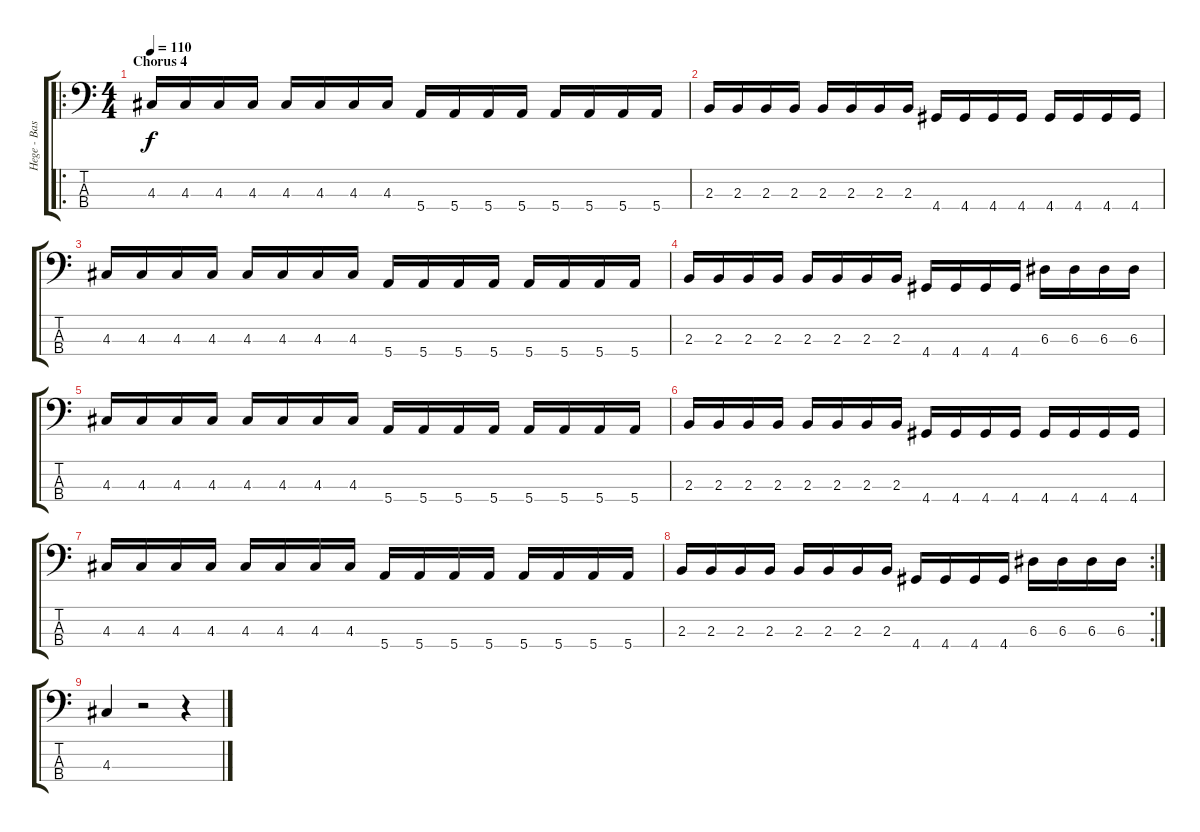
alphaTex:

\track ("Hege - Bass" "Hege - Bas") {instrument electricbassfinger}
\staff {score tabs}
\tuning (G2 D2 A1 E1) {hide}
\ro
\ts (4 4)
\section ("" "Chorus 4")
\tempo 110
\clef f4
\ks c
4.3.16{dy f} 4.3.16 4.3.16 4.3.16 4.3.16 4.3.16 4.3.16 4.3.16 5.4.16 5.4.16 5.4.16 5.4.16 5.4.16 5.4.16 5.4.16 5.4.16 |
2.3.16 2.3.16 2.3.16 2.3.16 2.3.16 2.3.16 2.3.16 2.3.16 4.4.16 4.4.16 4.4.16 4.4.16 4.4.16 4.4.16 4.4.16 4.4.16 |
4.3.16 4.3.16 4.3.16 4.3.16 4.3.16 4.3.16 4.3.16 4.3.16 5.4.16 5.4.16 5.4.16 5.4.16 5.4.16 5.4.16 5.4.16 5.4.16 |
2.3.16 2.3.16 2.3.16 2.3.16 2.3.16 2.3.16 2.3.16 2.3.16 4.4.16 4.4.16 4.4.16 4.4.16 6.3.16 6.3.16 6.3.16 6.3.16 |
4.3.16 4.3.16 4.3.16 4.3.16 4.3.16 4.3.16 4.3.16 4.3.16 5.4.16 5.4.16 5.4.16 5.4.16 5.4.16 5.4.16 5.4.16 5.4.16 |
2.3.16 2.3.16 2.3.16 2.3.16 2.3.16 2.3.16 2.3.16 2.3.16 4.4.16 4.4.16 4.4.16 4.4.16 4.4.16 4.4.16 4.4.16 4.4.16 |
4.3.16 4.3.16 4.3.16 4.3.16 4.3.16 4.3.16 4.3.16 4.3.16 5.4.16 5.4.16 5.4.16 5.4.16 5.4.16 5.4.16 5.4.16 5.4.16 |
\rc 2
2.3.16 2.3.16 2.3.16 2.3.16 2.3.16 2.3.16 2.3.16 2.3.16 4.4.16 4.4.16 4.4.16 4.4.16 6.3.16 6.3.16 6.3.16 6.3.16 |
4.3.4 r.2 r.4
